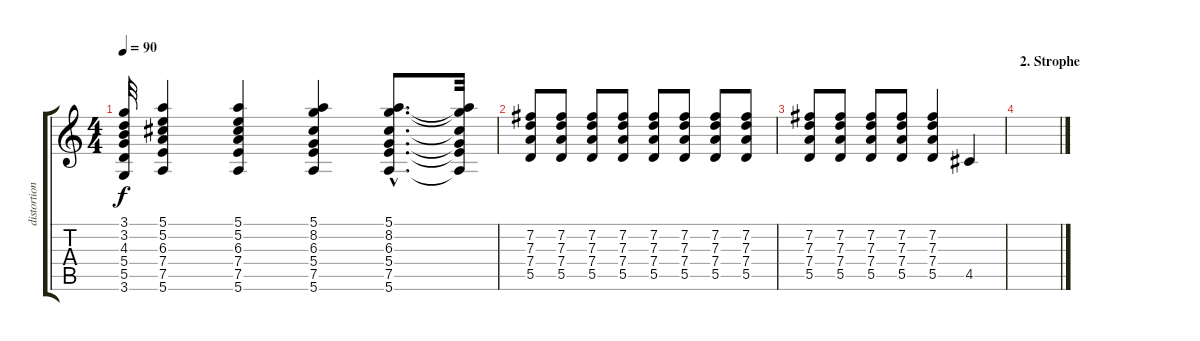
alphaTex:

\track ("distortion guitar" "distortion") {instrument distortionguitar}
\staff {score tabs}
\tuning (E4 B3 G3 D3 A2 E2) {hide}
\ts (4 4)
\tempo 90
\clef g2
\ks c
(3.1{t} 3.2{t} 4.3{t} 5.4{t} 5.5{t} 3.6{t}).32{dy f} (5.1 5.2 6.3 7.4 7.5 5.6).4 (5.1 5.2 6.3 7.4 7.5 5.6).4 (5.1 8.2 6.3 5.4 7.5 5.6).4 (5.1{hac} 8.2{hac} 6.3{hac} 5.4{hac} 7.5{hac} 5.6{hac}).8{d} (5.1{t} 8.2{t} 6.3{t} 5.4{t} 7.5{t} 5.6{t}).32 |
(7.2 7.3 7.4 5.5).8{volume 3} (7.2 7.3 7.4 5.5).8{volume 8} (7.2 7.3 7.4 5.5).8 (7.2 7.3 7.4 5.5).8 (7.2 7.3 7.4 5.5).8 (7.2 7.3 7.4 5.5).8 (7.2 7.3 7.4 5.5).8 (7.2 7.3 7.4 5.5).8 |
(7.2 7.3 7.4 5.5).8 (7.2 7.3 7.4 5.5).8 (7.2 7.3 7.4 5.5).8 (7.2 7.3 7.4 5.5).8 (7.2 7.3 7.4 5.5).4 4.5.4 |
\section ("" "2. Strophe")
